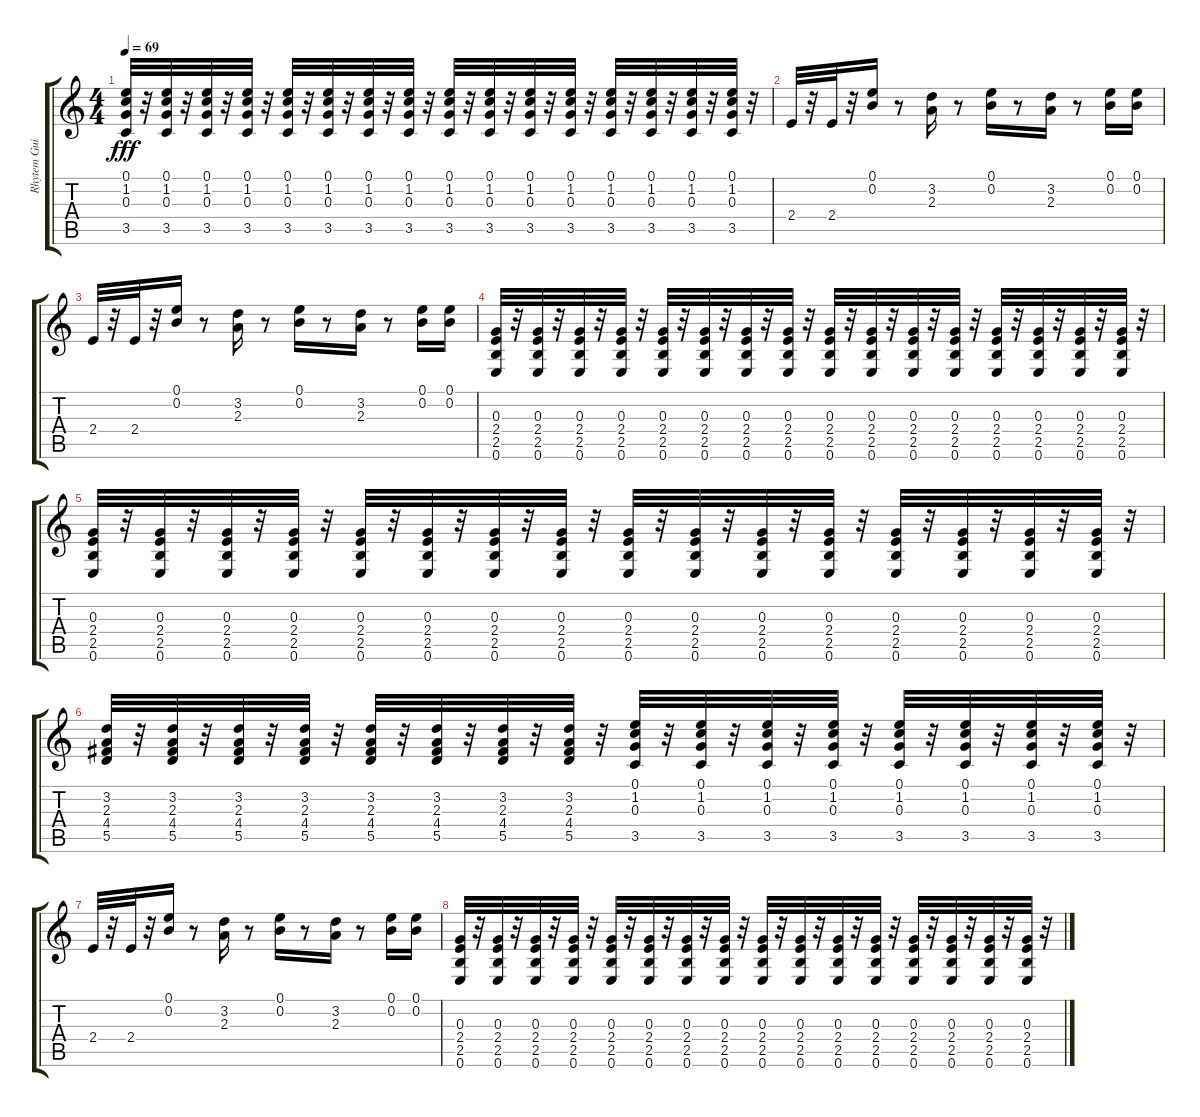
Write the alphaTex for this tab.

\track ("Rhytem Guitar" "Rhytem Gui") {instrument overdrivenguitar}
\staff {score tabs}
\tuning (E4 B3 G3 D3 A2 E2) {hide}
\ts (4 4)
\tempo 69
\clef g2
\ks c
(0.1 1.2 0.3 3.5).32{dy fff} r.32 (0.1 1.2 0.3 3.5).32 r.32 (0.1 1.2 0.3 3.5).32 r.32 (0.1 1.2 0.3 3.5).32 r.32 (0.1 1.2 0.3 3.5).32 r.32 (0.1 1.2 0.3 3.5).32 r.32 (0.1 1.2 0.3 3.5).32 r.32 (0.1 1.2 0.3 3.5).32 r.32 (0.1 1.2 0.3 3.5).32 r.32 (0.1 1.2 0.3 3.5).32 r.32 (0.1 1.2 0.3 3.5).32 r.32 (0.1 1.2 0.3 3.5).32 r.32 (0.1 1.2 0.3 3.5).32 r.32 (0.1 1.2 0.3 3.5).32 r.32 (0.1 1.2 0.3 3.5).32 r.32 (0.1 1.2 0.3 3.5).32 r.32 |
2.4.32 r.32 2.4.32 r.32 (0.1 0.2).16 r.8 (3.2 2.3).16 r.8 (0.1 0.2).16 r.8 (3.2 2.3).16 r.8 (0.1 0.2).16 (0.1 0.2).16 |
2.4.32 r.32 2.4.32 r.32 (0.1 0.2).16 r.8 (3.2 2.3).16 r.8 (0.1 0.2).16 r.8 (3.2 2.3).16 r.8 (0.1 0.2).16 (0.1 0.2).16 |
(0.3 2.4 2.5 0.6).32 r.32 (0.3 2.4 2.5 0.6).32 r.32 (0.3 2.4 2.5 0.6).32 r.32 (0.3 2.4 2.5 0.6).32 r.32 (0.3 2.4 2.5 0.6).32 r.32 (0.3 2.4 2.5 0.6).32 r.32 (0.3 2.4 2.5 0.6).32 r.32 (0.3 2.4 2.5 0.6).32 r.32 (0.3 2.4 2.5 0.6).32 r.32 (0.3 2.4 2.5 0.6).32 r.32 (0.3 2.4 2.5 0.6).32 r.32 (0.3 2.4 2.5 0.6).32 r.32 (0.3 2.4 2.5 0.6).32 r.32 (0.3 2.4 2.5 0.6).32 r.32 (0.3 2.4 2.5 0.6).32 r.32 (0.3 2.4 2.5 0.6).32 r.32 |
(0.3 2.4 2.5 0.6).32 r.32 (0.3 2.4 2.5 0.6).32 r.32 (0.3 2.4 2.5 0.6).32 r.32 (0.3 2.4 2.5 0.6).32 r.32 (0.3 2.4 2.5 0.6).32 r.32 (0.3 2.4 2.5 0.6).32 r.32 (0.3 2.4 2.5 0.6).32 r.32 (0.3 2.4 2.5 0.6).32 r.32 (0.3 2.4 2.5 0.6).32 r.32 (0.3 2.4 2.5 0.6).32 r.32 (0.3 2.4 2.5 0.6).32 r.32 (0.3 2.4 2.5 0.6).32 r.32 (0.3 2.4 2.5 0.6).32 r.32 (0.3 2.4 2.5 0.6).32 r.32 (0.3 2.4 2.5 0.6).32 r.32 (0.3 2.4 2.5 0.6).32 r.32 |
(3.2 2.3 4.4 5.5).32 r.32 (3.2 2.3 4.4 5.5).32 r.32 (3.2 2.3 4.4 5.5).32 r.32 (3.2 2.3 4.4 5.5).32 r.32 (3.2 2.3 4.4 5.5).32 r.32 (3.2 2.3 4.4 5.5).32 r.32 (3.2 2.3 4.4 5.5).32 r.32 (3.2 2.3 4.4 5.5).32 r.32 (0.1 1.2 0.3 3.5).32 r.32 (0.1 1.2 0.3 3.5).32 r.32 (0.1 1.2 0.3 3.5).32 r.32 (0.1 1.2 0.3 3.5).32 r.32 (0.1 1.2 0.3 3.5).32 r.32 (0.1 1.2 0.3 3.5).32 r.32 (0.1 1.2 0.3 3.5).32 r.32 (0.1 1.2 0.3 3.5).32 r.32 |
2.4.32 r.32 2.4.32 r.32 (0.1 0.2).16 r.8 (3.2 2.3).16 r.8 (0.1 0.2).16 r.8 (3.2 2.3).16 r.8 (0.1 0.2).16 (0.1 0.2).16 |
(0.3 2.4 2.5 0.6).32 r.32 (0.3 2.4 2.5 0.6).32 r.32 (0.3 2.4 2.5 0.6).32 r.32 (0.3 2.4 2.5 0.6).32 r.32 (0.3 2.4 2.5 0.6).32 r.32 (0.3 2.4 2.5 0.6).32 r.32 (0.3 2.4 2.5 0.6).32 r.32 (0.3 2.4 2.5 0.6).32 r.32 (0.3 2.4 2.5 0.6).32 r.32 (0.3 2.4 2.5 0.6).32 r.32 (0.3 2.4 2.5 0.6).32 r.32 (0.3 2.4 2.5 0.6).32 r.32 (0.3 2.4 2.5 0.6).32 r.32 (0.3 2.4 2.5 0.6).32 r.32 (0.3 2.4 2.5 0.6).32 r.32 (0.3 2.4 2.5 0.6).32 r.32
